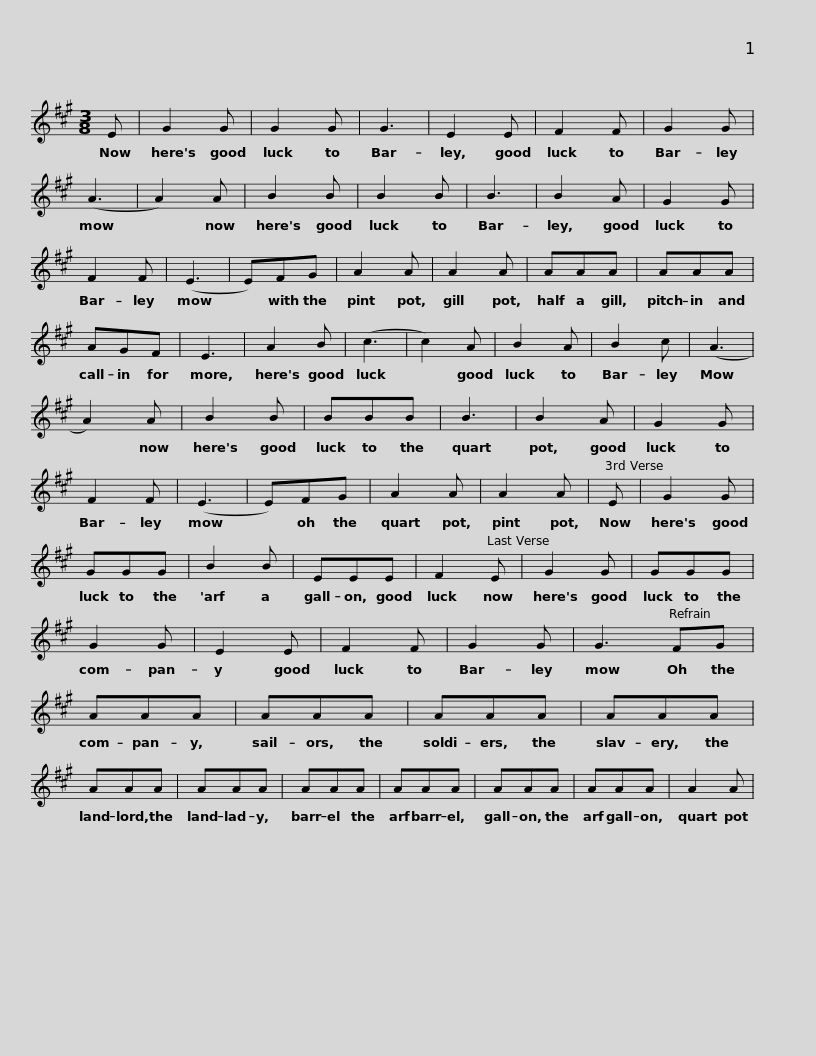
X:1
L:1/8
M:3/8
I:linebreak $
K:A
V:1 treble
V:1
 E | G2 G | G2 G | G3 | E2 E | %5
 F2 F | G2 G | (A3 | A2) A | B2 B | %10
 B2 B |$ B3 | B2 A | G2 G | F2 F | %15
 (E3 | E)FG | A2 A | A2 A | AAA | %20
 AAA |$ AGF | E3 | A2 B | (c3 | %25
 c2) A | B2 A | B2 c | (A3 | A2) A | %30
 B2 B | BBB |$ B3 | B2 A | G2 G | %35
 F2 F | (E3 | E)FG | A2 A | A2 A | %40
 E | G2 G |$ GGG | B2 B | EEE | %45
 F2 E | G2 G | GGG | G2 G | E2 E | %50
 F2 F |$ G2 G | G3 FG | AAA | AAA | %55
 AAA | AAA | AAA |$ AAA | AAA | %60
 AAA | AAA | AAA | A2 A | %64
